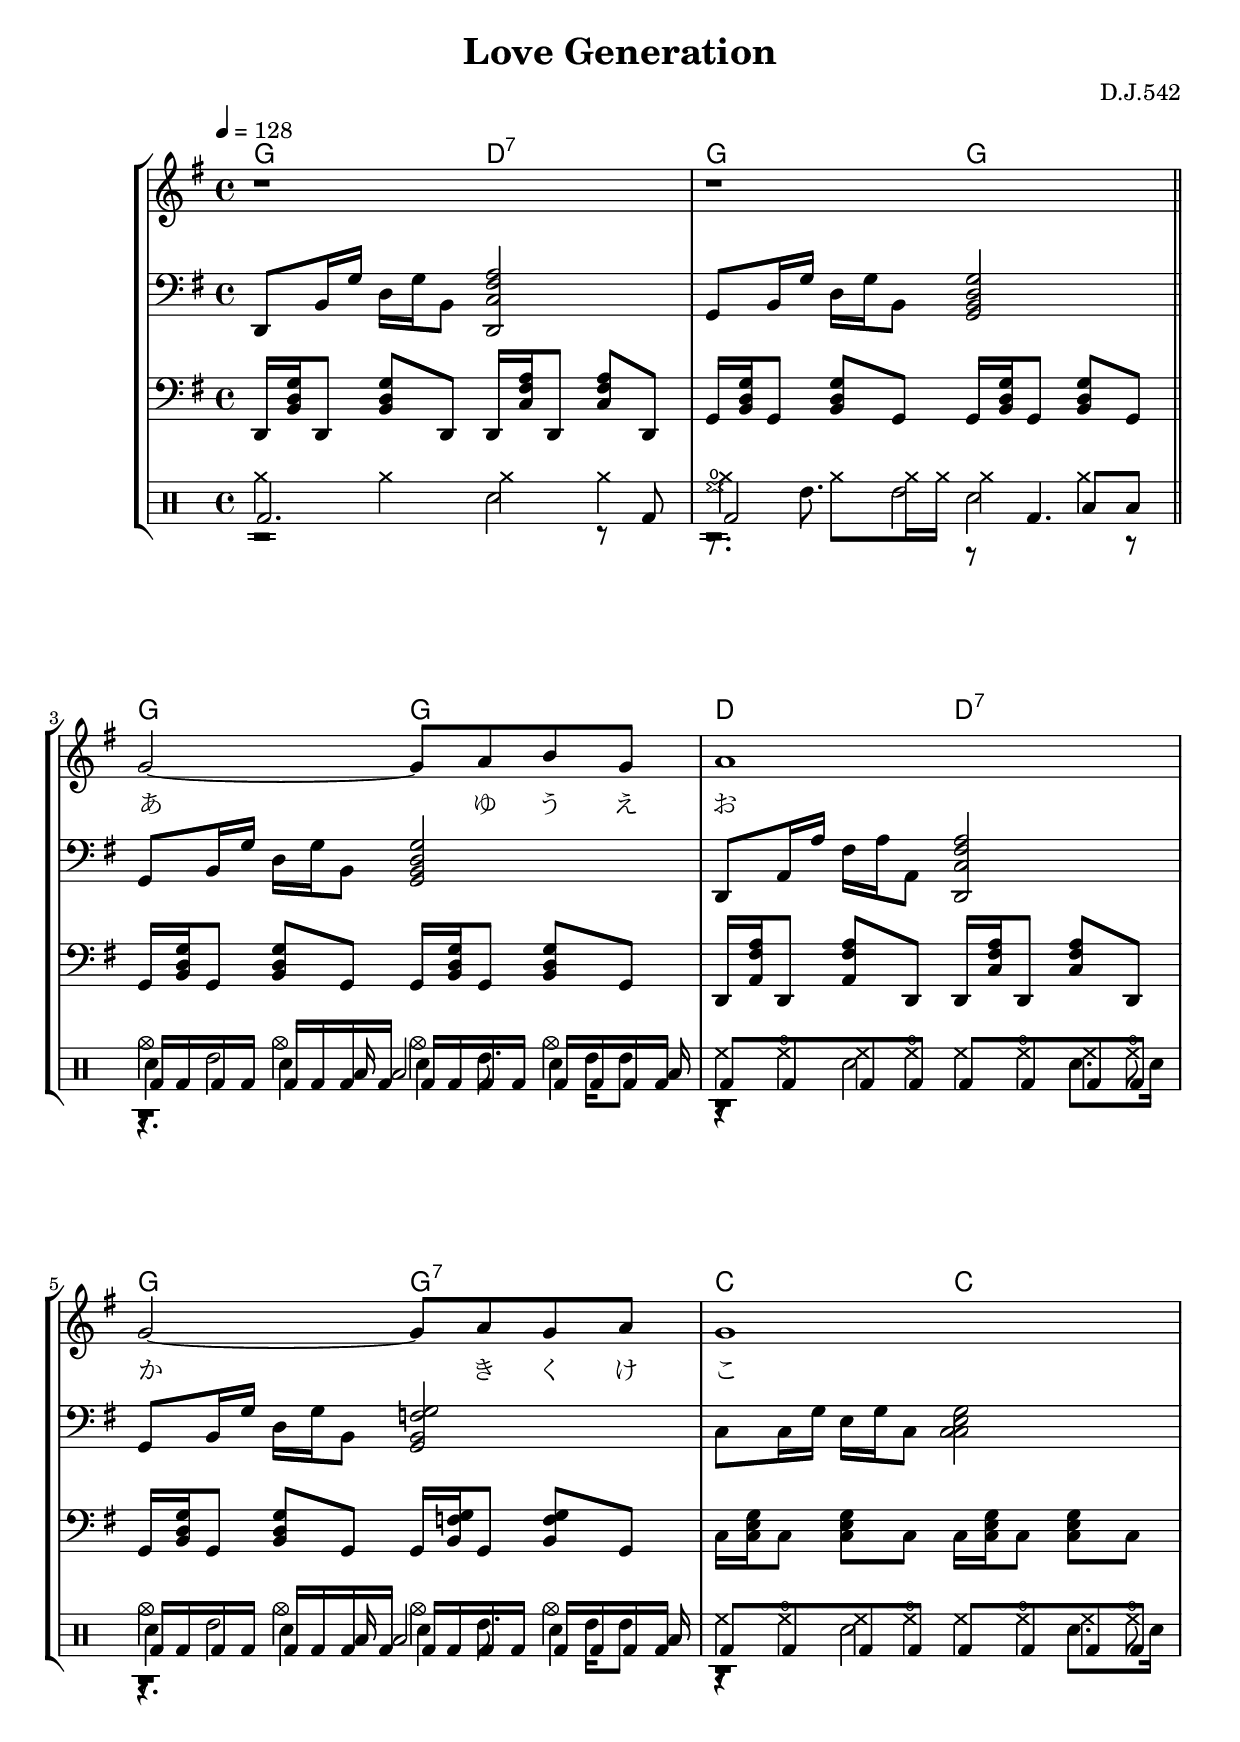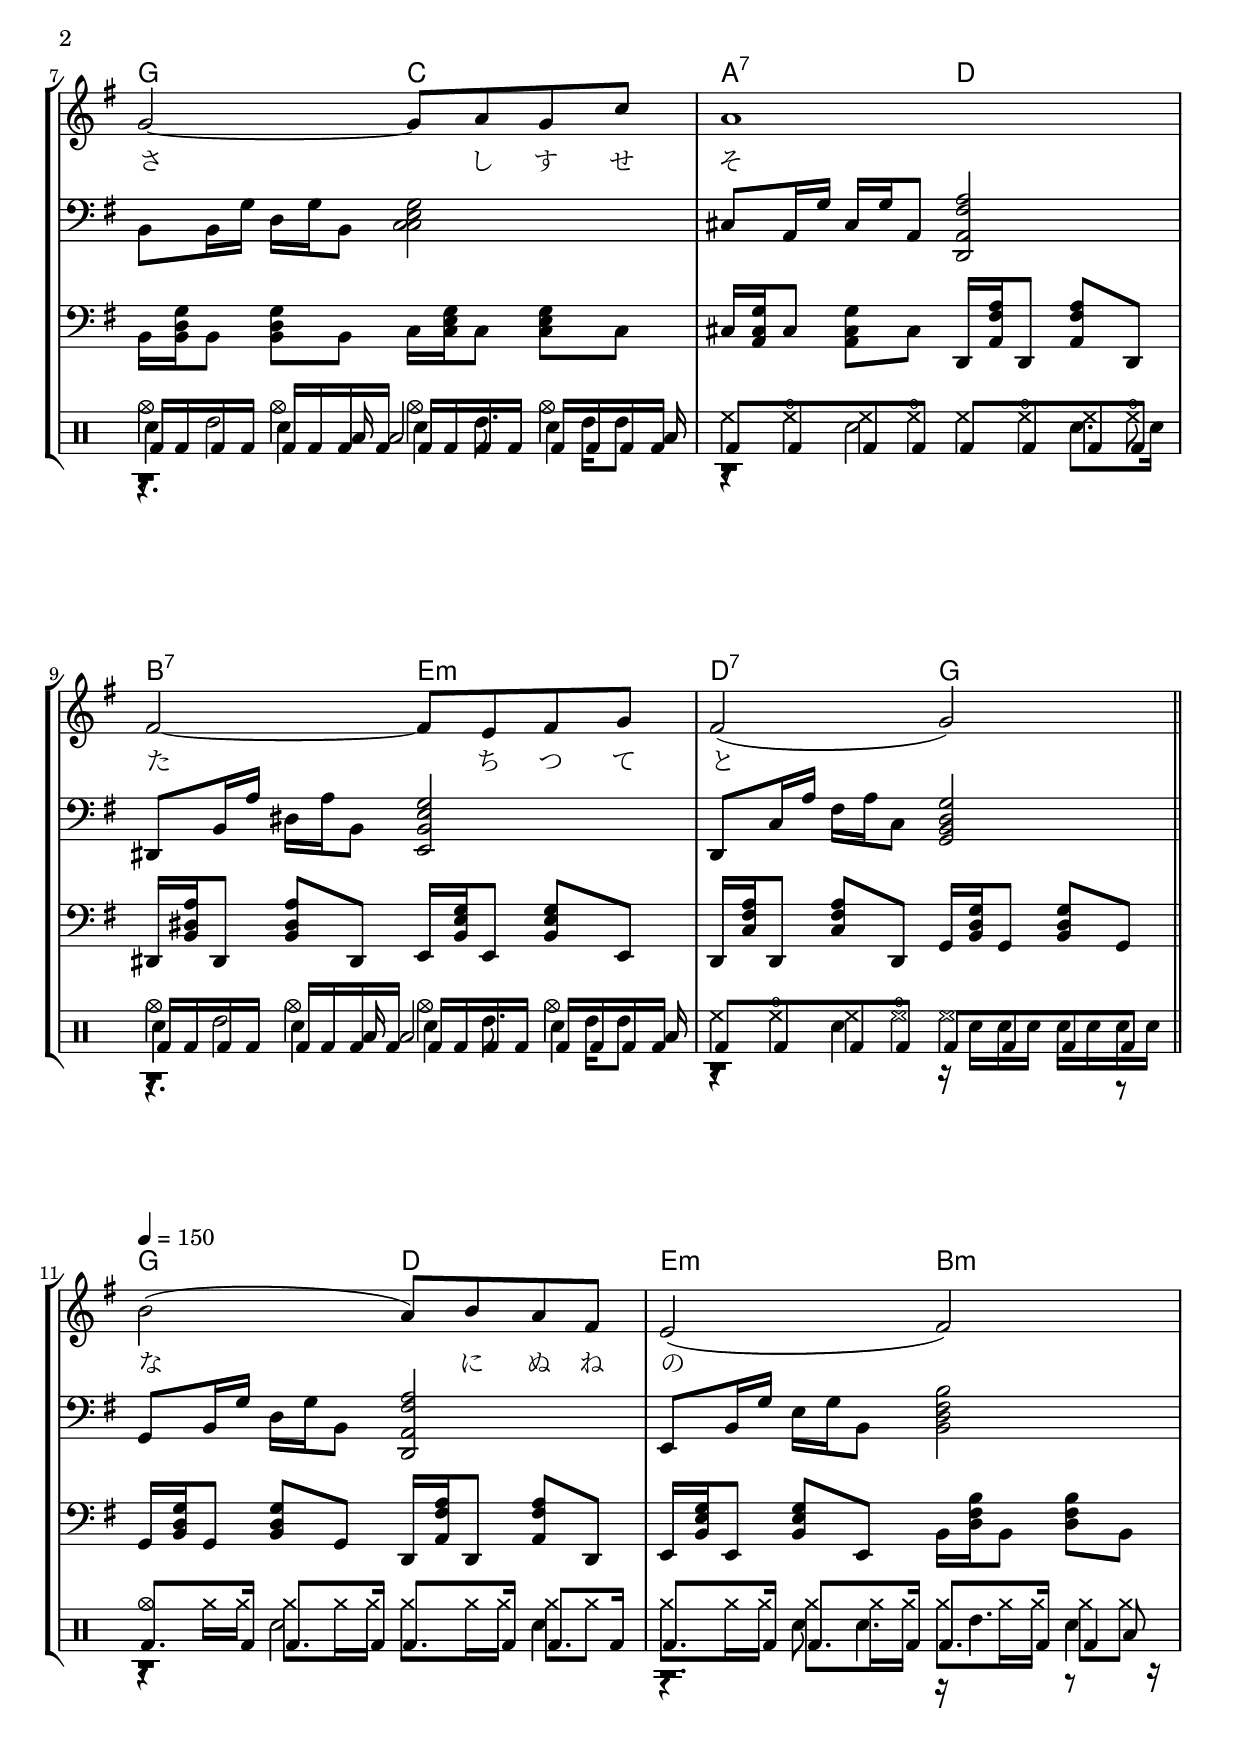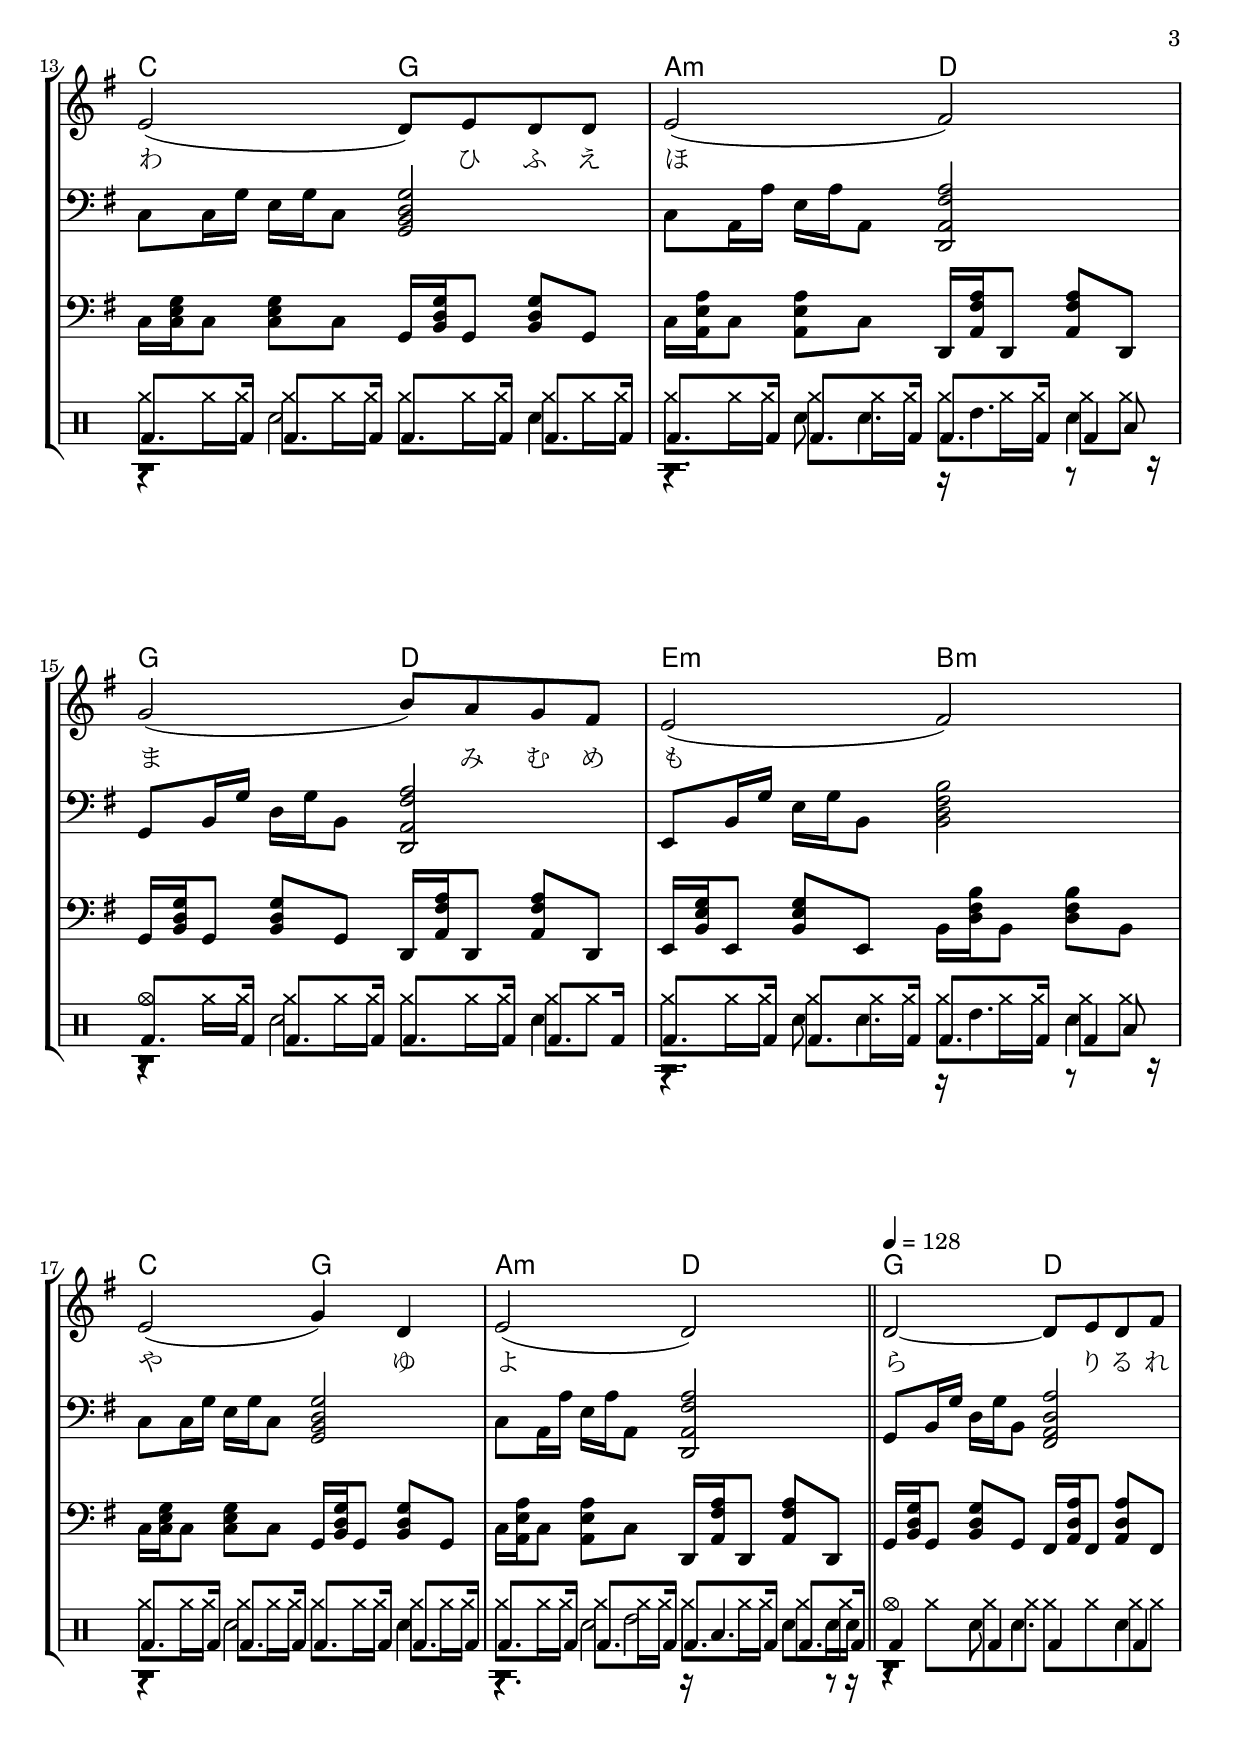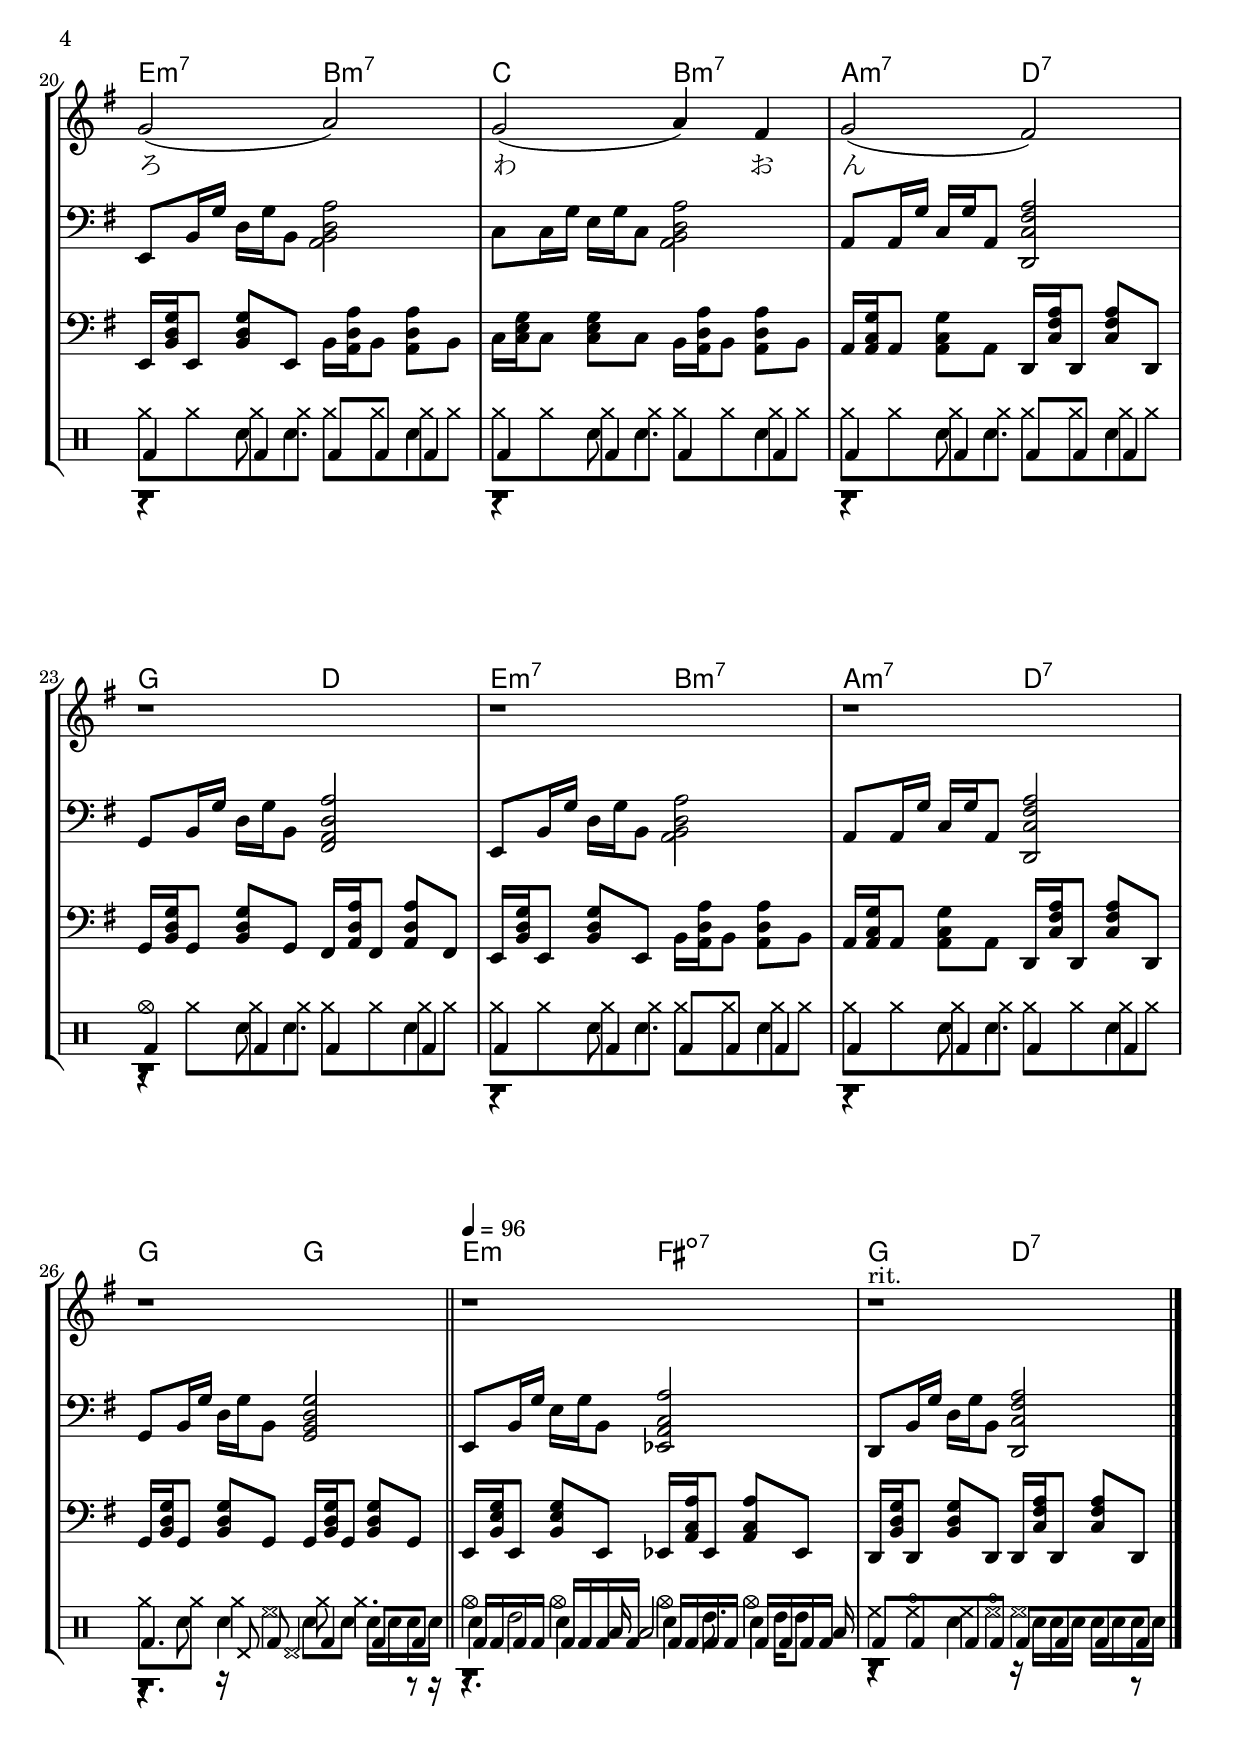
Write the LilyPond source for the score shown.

\version "2.12.1"

\header {
	title = \markup {"Love Generation"}
	composer = \markup \center-column {D.J.542}
}

harmony = \chordmode {
	g2 d:7 g g 

	g g d d:7 g g:7 c c g c a:7 d b:7 e:m d:7 g 

	g d e:m b:m c g a:m d g d e:m b:m c g a:m d 

	g d e:min7 b:min7 c b:min7 a:min7 d:7 g d e:min7 b:min7 a:min7 d:7 g g 

	e:m fis:dim7 g d:7 
}

melody = {
	\key g \major
	\tempo 4 = 128
	r1 | r1   
	\set Staff.midiInstrument = #"Distorted Guitar"
	 g'2~g'8  a'8  b'8  g'8 
	a'1 
	g'2~g'8  a'8  g'8  a'8 
	g'1 
	g'2~g'8  a'8  g'8  c''8 
	a'1 
	fis'2~fis'8  e'8  fis'8  g'8 
	fis'2  (g'2)
	\set Staff.midiInstrument = #"Trumpet"
		\tempo 4 = 150
 b'2  (a'8)  b'8  a'8  fis'8 
	e'2  (fis'2) 
	e'2  (d'8)  e'8  d'8  d'8 
	e'2  (fis'2) 
	g'2  (b'8)  a'8  g'8  fis'8 
	e'2  (fis'2) 
	e'2  (g'4)  d'4 
	e'2  (d'2)
	\set Staff.midiInstrument = #"Rock Organ"
		\tempo 4 = 128
 d'2~d'8  e'8  d'8  fis'8 
	g'2  (a'2) 
	g'2  (a'4)  fis'4 
	g'2  (fis'2)
	r1 r1 r1 r1 	\tempo 4 = 96
	r1 | r1^"rit." \bar "|."
}

words = \lyricmode {
	
	あ  ゆ  う  え  お  か  き  く  け  こ  さ  し  す  せ  そ  た  ち  つ  て  と  
	な  に  ぬ  ね  の  わ  ひ  ふ  え  ほ  ま  み  む  め  も  や  ゆ  よ  
	ら  り  る  れ  ろ  わ  お  ん  
	
}

tempochange = {
	\tempo 4 = 128
	r1 | r1 \bar "||"
	\tempo 4 = 128
	r1 | r1 | r1 | r1 | r1 | r1 | r1 | r1 \bar "||"
	\tempo 4 = 150
	r1 | r1 | r1 | r1 | r1 | r1 | r1 | r1 \bar "||"
	\tempo 4 = 128
	r1 | r1 | r1 | r1 | r1 | r1 | r1 | r1 \bar "||"
	\tempo 4 = 96
	r1 | \tempo 4 = 72 r2 \tempo 4 = 64 r2 \bar "|."
}

mainacc = {
	\clef bass
	\set Staff.midiInstrument = #"Violin"
	\key g \major
	\tempo 4 = 128
	d,8 b,16 g d g b,8
	<d, c fis a>2
	g,8 b,16 g d g b,8
	<g, b, d g>2
	\bar "||"

	\set Staff.midiInstrument = #"Synthbrass 1"
	g,8 b,16 g d g b,8
	<g, b, d g>2
	d,8 a,16 a fis a a,8
	<d, c fis a>2
	g,8 b,16 g d g b,8
	<g, b, f g>2
	c8 c16 g e g c8
	<c c e g>2
	b,8 b,16 g d g b,8
	<c c e g>2
	cis8 a,16 g cis g a,8
	<d, a, fis a>2
	dis,8 b,16 a dis a b,8
	<e, b, e g>2
	d,8 c16 a fis a c8
	<g, b, d g>2
	\bar "||"

	\set Staff.midiInstrument = #"Acoustic Guitar (nylon)"
	\tempo 4 = 150
	g,8 b,16 g d g b,8
	<d, a, fis a>2
	e,8 b,16 g e g b,8
	<b, d fis b>2
	c8 c16 g e g c8
	<g, b, d g>2
	c8 a,16 a e a a,8
	<d, a, fis a>2
	g,8 b,16 g d g b,8
	<d, a, fis a>2
	e,8 b,16 g e g b,8
	<b, d fis b>2
	c8 c16 g e g c8
	<g, b, d g>2
	c8 a,16 a e a a,8
	<d, a, fis a>2
	\bar "||"

	\set Staff.midiInstrument = #"Electric Guitar (clean)"
	\tempo 4 = 128
	g,8 b,16 g d g b,8
	<fis, a, d a>2
	e,8 b,16 g d g b,8
	<b, a, d a>2
	c8 c16 g e g c8
	<b, a, d a>2
	a,8 a,16 g c g a,8
	<d, c fis a>2
	g,8 b,16 g d g b,8
	<fis, a, d a>2
	e,8 b,16 g d g b,8
	<b, a, d a>2
	a,8 a,16 g c g a,8
	<d, c fis a>2
	g,8 b,16 g d g b,8
	<g, b, d g>2
	\bar "||"

	\set Staff.midiInstrument = #"Acoustic Guitar (steel)"
	\tempo 4 = 96
	e,8 b,16 g e g b,8
	<es, a, c a>2
	d,8 b,16 g d g b,8
	<d, c fis a>2
	\bar "|."
}

subacc = {
	\clef bass
	\set Staff.midiInstrument = #"String Ensemble 2"
	\key g \major
	\tempo 4 = 128
	d,16 <b, d g>16 d,8 <b, d g>8 d,8
	d,16 <c fis a>16 d,8 <c fis a>8 d,8
	g,16 <b, d g>16 g,8 <b, d g>8 g,8
	g,16 <b, d g>16 g,8 <b, d g>8 g,8
	\bar "||"

	\set Staff.midiInstrument = #"String Ensemble 2"
	g,16 <b, d g>16 g,8 <b, d g>8 g,8
	g,16 <b, d g>16 g,8 <b, d g>8 g,8
	d,16 <a, fis a>16 d,8 <a, fis a>8 d,8
	d,16 <c fis a>16 d,8 <c fis a>8 d,8
	g,16 <b, d g>16 g,8 <b, d g>8 g,8
	g,16 <b, f g>16 g,8 <b, f g>8 g,8
	c16 <c e g>16 c8 <c e g>8 c8
	c16 <c e g>16 c8 <c e g>8 c8
	b,16 <b, d g>16 b,8 <b, d g>8 b,8
	c16 <c e g>16 c8 <c e g>8 c8
	cis16 <a, cis g>16 cis8 <a, cis g>8 cis8
	d,16 <a, fis a>16 d,8 <a, fis a>8 d,8
	dis,16 <b, dis a>16 dis,8 <b, dis a>8 dis,8
	e,16 <b, e g>16 e,8 <b, e g>8 e,8
	d,16 <c fis a>16 d,8 <c fis a>8 d,8
	g,16 <b, d g>16 g,8 <b, d g>8 g,8
	\bar "||"

	\set Staff.midiInstrument = #"String Ensemble 2"
	\tempo 4 = 150
	g,16 <b, d g>16 g,8 <b, d g>8 g,8
	d,16 <a, fis a>16 d,8 <a, fis a>8 d,8
	e,16 <b, e g>16 e,8 <b, e g>8 e,8
	b,16 <d fis b>16 b,8 <d fis b>8 b,8
	c16 <c e g>16 c8 <c e g>8 c8
	g,16 <b, d g>16 g,8 <b, d g>8 g,8
	c16 <a, e a>16 c8 <a, e a>8 c8
	d,16 <a, fis a>16 d,8 <a, fis a>8 d,8
	g,16 <b, d g>16 g,8 <b, d g>8 g,8
	d,16 <a, fis a>16 d,8 <a, fis a>8 d,8
	e,16 <b, e g>16 e,8 <b, e g>8 e,8
	b,16 <d fis b>16 b,8 <d fis b>8 b,8
	c16 <c e g>16 c8 <c e g>8 c8
	g,16 <b, d g>16 g,8 <b, d g>8 g,8
	c16 <a, e a>16 c8 <a, e a>8 c8
	d,16 <a, fis a>16 d,8 <a, fis a>8 d,8
	\bar "||"

	\set Staff.midiInstrument = #"String Ensemble 2"
	\tempo 4 = 128
	g,16 <b, d g>16 g,8 <b, d g>8 g,8
	fis,16 <a, d a>16 fis,8 <a, d a>8 fis,8
	e,16 <b, d g>16 e,8 <b, d g>8 e,8
	b,16 <a, d a>16 b,8 <a, d a>8 b,8
	c16 <c e g>16 c8 <c e g>8 c8
	b,16 <a, d a>16 b,8 <a, d a>8 b,8
	a,16 <a, c g>16 a,8 <a, c g>8 a,8
	d,16 <c fis a>16 d,8 <c fis a>8 d,8
	g,16 <b, d g>16 g,8 <b, d g>8 g,8
	fis,16 <a, d a>16 fis,8 <a, d a>8 fis,8
	e,16 <b, d g>16 e,8 <b, d g>8 e,8
	b,16 <a, d a>16 b,8 <a, d a>8 b,8
	a,16 <a, c g>16 a,8 <a, c g>8 a,8
	d,16 <c fis a>16 d,8 <c fis a>8 d,8
	g,16 <b, d g>16 g,8 <b, d g>8 g,8
	g,16 <b, d g>16 g,8 <b, d g>8 g,8
	\bar "||"

	\set Staff.midiInstrument = #"String Ensemble 2"
	\tempo 4 = 96
	e,16 <b, e g>16 e,8 <b, e g>8 e,8
	es,16 <a, c a>16 es,8 <a, c a>8 es,8
	d,16 <b, d g>16 d,8 <b, d g>8 d,8
	d,16 <c fis a>16 d,8 <c fis a>8 d,8
	\bar "|."
}

percA = {
	\drummode {
	cymr4 cymr4 cymr4 cymr4  |cymr4 cymr8 cymr16 cymr16 cymr4 cymr4  \bar "||"
	r1  |hh4 hh4 hh4 hh4  |r1  |hh4 hh4 hh4 hh4  |r1  |hh4 hh4 hh4 hh4  |r1  |hh4 hh4 hh2  \bar "||"
	r8 cymr16 cymr16 cymr8 cymr16 cymr16 cymr8 cymr16 cymr16 cymr8 cymr8  |cymr8 cymr16 cymr16 cymr8 cymr16 cymr16 cymr8 cymr16 cymr16 cymr8 cymr8  |cymr8 cymr16 cymr16 cymr8 cymr16 cymr16 cymr8 cymr16 cymr16 cymr8 cymr16 cymr16  |cymr8 cymr16 cymr16 cymr8 cymr16 cymr16 cymr8 cymr16 cymr16 cymr8 cymr8  |r8 cymr16 cymr16 cymr8 cymr16 cymr16 cymr8 cymr16 cymr16 cymr8 cymr8  |cymr8 cymr16 cymr16 cymr8 cymr16 cymr16 cymr8 cymr16 cymr16 cymr8 cymr8  |cymr8 cymr16 cymr16 cymr8 cymr16 cymr16 cymr8 cymr16 cymr16 cymr8 cymr16 cymr16  |cymr8 cymr16 cymr16 cymr8 cymr16 cymr16 cymr8 cymr16 cymr16 cymr8 cymr8  \bar "||"
	r8 cymr8 cymr8 cymr8 cymr8 cymr8 cymr8 cymr8  |cymr8 cymr8 cymr8 cymr8 cymr8 cymr8 cymr8 cymr8  |cymr8 cymr8 cymr8 cymr8 cymr8 cymr8 cymr8 cymr8  |cymr8 cymr8 cymr8 cymr8 cymr8 cymr8 cymr8 cymr8  |r8 cymr8 cymr8 cymr8 cymr8 cymr8 cymr8 cymr8  |cymr8 cymr8 cymr8 cymr8 cymr8 cymr8 cymr8 cymr8  |cymr8 cymr8 cymr8 cymr8 cymr8 cymr8 cymr8 cymr8  |cymr8 cymr8 cymr4 cymr8 cymr4.  \bar "||"
	r1  |hh4 hh4 hh2  \bar "|."
	}
}

percB = {
	\drummode {
	r2 sn2  |r2 sn2  \bar "||"
	sn4 sn4 sn4 sn4  |r4 sn2 sn8. sn16  |sn4 sn4 sn4 sn4  |r4 sn2 sn8. sn16  |sn4 sn4 sn4 sn4  |r4 sn2 sn8. sn16  |sn4 sn4 sn4 sn4  |r4 sn4 r16 sn16 sn16 sn16 sn16 sn16 sn16 sn16  \bar "||"
	r4 sn2 sn4  |r4 sn8 sn4. sn4  |r4 sn2 sn4  |r4 sn8 sn4. sn4  |r4 sn2 sn4  |r4 sn8 sn4. sn4  |r4 sn2 sn4  |r4 sn2 sn8 sn16 sn16  \bar "||"
	r4 sn8 sn4. sn4  |r4 sn8 sn4. sn4  |r4 sn8 sn4. sn4  |r4 sn8 sn4. sn4  |r4 sn8 sn4. sn4  |r4 sn8 sn4. sn4  |r4 sn8 sn4. sn4  |r8 sn8 sn4 sn8 sn8 sn16 sn16 sn16 sn16  \bar "||"
	sn4 sn4 sn4 sn4  |r4 sn4 r16 sn16 sn16 sn16 sn16 sn16 sn16 sn16  \bar "|."
	}
}

percC = {
	\drummode {
	bd2. r8 bd8  |bd2 r8 bd4.  \bar "||"
	bd16 bd16 bd16 bd16 bd16 bd16 bd16 bd16 bd16 bd16 bd16 bd16 bd16 bd16 bd16 bd16  |bd8 bd8 bd8 bd8 bd8 bd8 bd8 bd8  |bd16 bd16 bd16 bd16 bd16 bd16 bd16 bd16 bd16 bd16 bd16 bd16 bd16 bd16 bd16 bd16  |bd8 bd8 bd8 bd8 bd8 bd8 bd8 bd8  |bd16 bd16 bd16 bd16 bd16 bd16 bd16 bd16 bd16 bd16 bd16 bd16 bd16 bd16 bd16 bd16  |bd8 bd8 bd8 bd8 bd8 bd8 bd8 bd8  |bd16 bd16 bd16 bd16 bd16 bd16 bd16 bd16 bd16 bd16 bd16 bd16 bd16 bd16 bd16 bd16  |bd8 bd8 bd8 bd8 bd8 bd8 bd8 bd8  \bar "||"
	bd8. bd16 bd8. bd16 bd8. bd16 bd8. bd16  |bd8. bd16 bd8. bd16 bd8. bd16 bd4  |bd8. bd16 bd8. bd16 bd8. bd16 bd8. bd16  |bd8. bd16 bd8. bd16 bd8. bd16 bd4  |bd8. bd16 bd8. bd16 bd8. bd16 bd8. bd16  |bd8. bd16 bd8. bd16 bd8. bd16 bd4  |bd8. bd16 bd8. bd16 bd8. bd16 bd8. bd16  |bd8. bd16 bd8. bd16 bd8. bd16 bd8. bd16  \bar "||"
	bd4 bd4 bd4 bd4  |bd4 bd4 bd8 bd8 bd4  |bd4 bd4 bd4 bd4  |bd4 bd4 bd8 bd8 bd4  |bd4 bd4 bd4 bd4  |bd4 bd4 bd8 bd8 bd4  |bd4 bd4 bd4 bd4  |bd4. bd8 bd4 bd8 bd8  \bar "||"
	bd16 bd16 bd16 bd16 bd16 bd16 bd16 bd16 bd16 bd16 bd16 bd16 bd16 bd16 bd16 bd16  |bd8 bd8 bd8 bd8 bd8 bd8 bd8 bd8  \bar "|."
	}
}

percD = {
	\drummode {
	r1 |r8. tommh8. tommh2 r8  \bar "||"
	r1  |r8 hho4 hho4 hho4 hho8  |r1  |r8 hho4 hho4 hho4 hho8  |r1  |r8 hho4 hho4 hho4 hho8  |r1  |r8 hho4 hho2 r8  \bar "||"
	r1  |r2 r16 tommh4. r16  |r1  |r2 r16 tommh4. r16  |r1  |r2 r16 tommh4. r16  |r1  |r4. tommh2 r8  \bar "||"
	cymc1  |r1 |r1 |r1 |cymc1  |r1 |r1 |r1 \bar "||"
	r1  |r8 hho4 hho2 r8  \bar "|."
	}
}

percE = {
	\drummode {
	r1 |r2. toml8 toml8  \bar "||"
	cymc4 cymc4 cymc4 cymc4  |r1 |cymc4 cymc4 cymc4 cymc4  |r1 |cymc4 cymc4 cymc4 cymc4  |r1 |cymc4 cymc4 cymc4 cymc4  |r1 \bar "||"
	r1  |r2. r8 toml8  |r1  |r2. r8 toml8  |r1  |r2. r8 toml8  |r1  |r2 r16 toml4. r16  \bar "||"
	r1 |r1 |r1 |r1 |r1 |r1 |r1 |r4 r16 hhp8 hhp2 r16  \bar "||"
	cymc4 cymc4 cymc4 cymc4  |r1 \bar "|."
	}
}

percF = {
	\drummode {
	r1 |hho1  \bar "||"
	r8 tommh2 tommh8. tommh16 tommh8  |r1 |r8 tommh2 tommh8. tommh16 tommh8  |r1 |r8 tommh2 tommh8. tommh16 tommh8  |r1 |r8 tommh2 tommh8. tommh16 tommh8  |r1 \bar "||"
	cymc1  |r1 |r1 |r1 |cymc1  |r1 |r1 |r1 \bar "||"
	r1 |r1 |r1 |r1 |r1 |r1 |r1 |r4. hh2 r8  \bar "||"
	r8 tommh2 tommh8. tommh16 tommh8  |r1 \bar "|."
	}
}

percG = {
	\drummode {
	r1 | r1 \bar "||"
	r4. toml16 toml2 toml16  |r1 |r4. toml16 toml2 toml16  |r1 |r4. toml16 toml2 toml16  |r1 |r4. toml16 toml2 toml16  |r1 \bar "||"
	r1 | r1 | r1 | r1 | r1 | r1 | r1 | r1 \bar "||"
	r1 | r1 | r1 | r1 | r1 | r1 | r1 | r1 \bar "||"
	r4. toml16 toml2 toml16  |r1 \bar "|."
	}
}

\score {
	<<
		\new StaffGroup <<
			\new ChordNames {\harmony}
			\new Voice = "melody" {\melody}
			\new Lyrics \lyricsto "melody" \words
			\new Staff = "mainacc" {\mainacc}
			\new Staff = "subacc" {\subacc}
			\new DrumStaff <<
				\new DrumVoice {\percA}
				\new DrumVoice {\percB}
				\new DrumVoice {\percC}
				\new DrumVoice {\percD}
				\new DrumVoice {\percE}
				\new DrumVoice {\percF}
				\new DrumVoice {\percG}
			>>
		>>
	>>
	\layout { }
}
